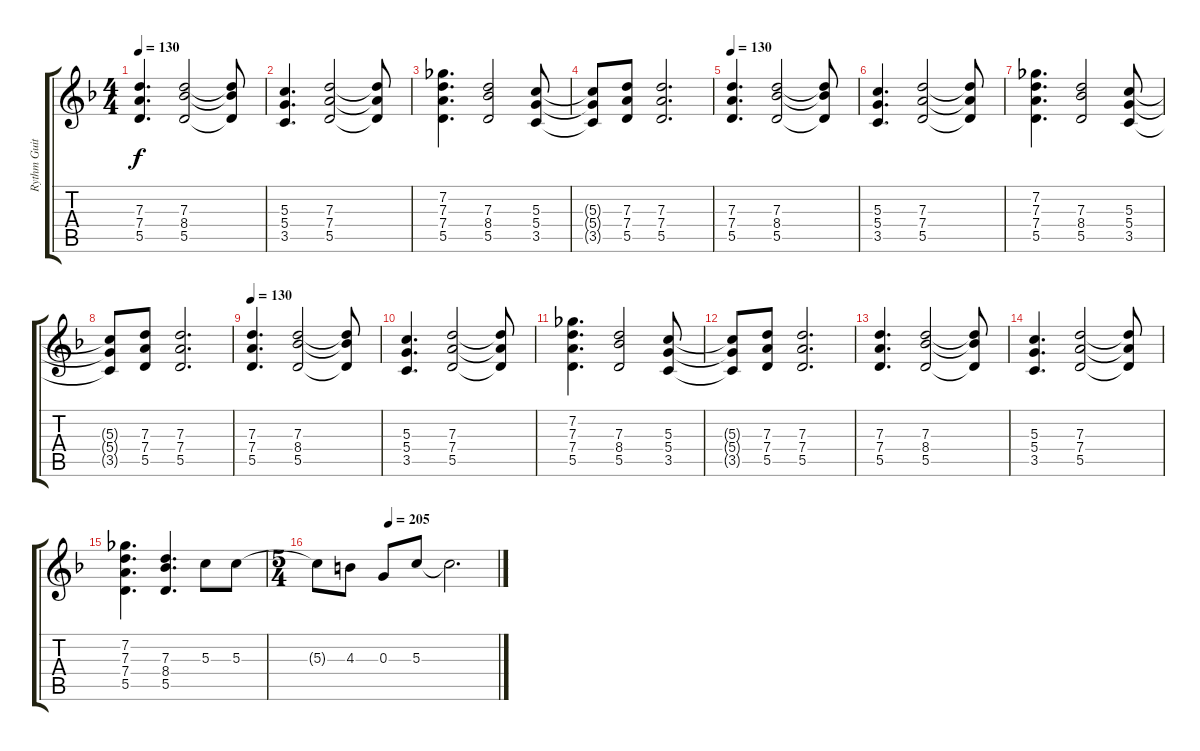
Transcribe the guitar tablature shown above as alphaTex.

\track ("Rythm Guitar" "Rythm Guit") {instrument distortionguitar}
\staff {score tabs}
\tuning (E4 B3 G3 D3 A2 E2) {hide}
\ts (4 4)
\tempo 130
\clef g2
\ks f
(7.3 7.4 5.5).4{d dy f volume 12} (7.3 8.4 5.5).2 (7.3{t} 8.4{t} 5.5{t}).8 |
(5.3 5.4 3.5).4{d} (7.3 7.4 5.5).2 (7.3{t} 7.4{t} 5.5{t}).8 |
(7.2 7.3 7.4 5.5).4{d} (7.3 8.4 5.5).2 (5.3 5.4 3.5).8 |
(5.3{t} 5.4{t} 3.5{t}).8 (7.3 7.4 5.5).8 (7.3 7.4 5.5).2{d} |
\tempo 130
(7.3 7.4 5.5).4{d volume 13} (7.3 8.4 5.5).2 (7.3{t} 8.4{t} 5.5{t}).8 |
(5.3 5.4 3.5).4{d} (7.3 7.4 5.5).2 (7.3{t} 7.4{t} 5.5{t}).8 |
(7.2 7.3 7.4 5.5).4{d} (7.3 8.4 5.5).2 (5.3 5.4 3.5).8 |
(5.3{t} 5.4{t} 3.5{t}).8 (7.3 7.4 5.5).8 (7.3 7.4 5.5).2{d} |
\tempo 130
(7.3 7.4 5.5).4{d} (7.3 8.4 5.5).2 (7.3{t} 8.4{t} 5.5{t}).8 |
(5.3 5.4 3.5).4{d} (7.3 7.4 5.5).2 (7.3{t} 7.4{t} 5.5{t}).8 |
(7.2 7.3 7.4 5.5).4{d} (7.3 8.4 5.5).2 (5.3 5.4 3.5).8 |
(5.3{t} 5.4{t} 3.5{t}).8 (7.3 7.4 5.5).8 (7.3 7.4 5.5).2{d} |
(7.3 7.4 5.5).4{d} (7.3 8.4 5.5).2 (7.3{t} 8.4{t} 5.5{t}).8 |
(5.3 5.4 3.5).4{d} (7.3 7.4 5.5).2 (7.3{t} 7.4{t} 5.5{t}).8 |
(7.2 7.3 7.4 5.5).4{d} (7.3 8.4 5.5).4{d} 5.3.8{volume 14} 5.3.8 |
\ts (5 4)
\tempo (205 0.4)
5.3{t}.8 4.3.8 0.3.8 5.3.8 5.3{t}.2{d}
